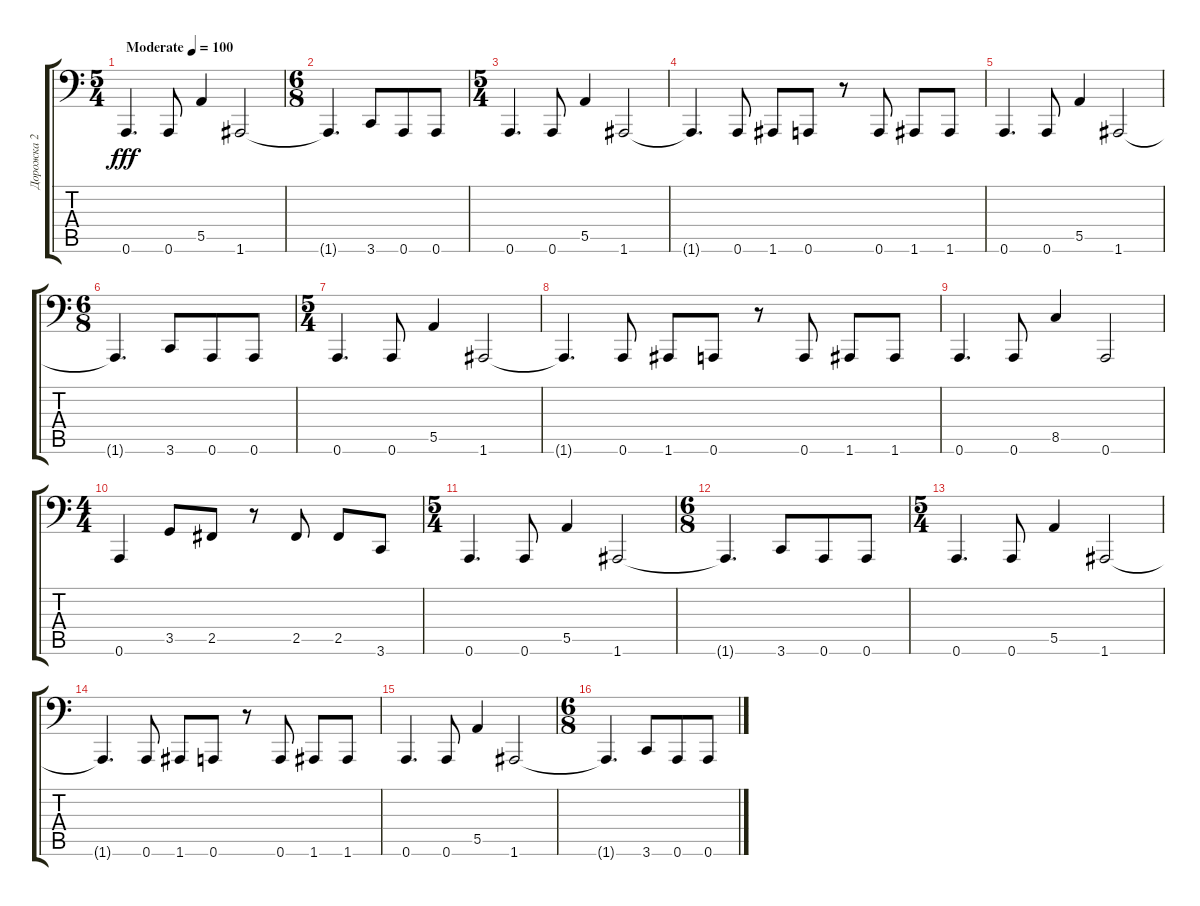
\track ("Дорожка 2" "Дорожка 2") {instrument slapbass2}
\staff {score tabs}
\tuning (B2 Gb2 D2 A1 E1 A0) {hide}
\ts (5 4)
\tempo (100 "Moderate")
\clef f4
\ks c
0.6.4{d dy fff instrument slapbass2} 0.6.8 5.5.4 1.6.2 |
\ts (6 8)
1.6{t}.4{d} 3.6.8 0.6.8 0.6.8 |
\ts (5 4)
0.6.4{d} 0.6.8 5.5.4 1.6.2 |
1.6{t}.4{d} 0.6.8 1.6.8 0.6.8 r.8 0.6.8 1.6.8 1.6.8 |
0.6.4{d} 0.6.8 5.5.4 1.6.2 |
\ts (6 8)
1.6{t}.4{d} 3.6.8 0.6.8 0.6.8 |
\ts (5 4)
0.6.4{d} 0.6.8 5.5.4 1.6.2 |
1.6{t}.4{d} 0.6.8 1.6.8 0.6.8 r.8 0.6.8 1.6.8 1.6.8 |
0.6.4{d} 0.6.8 8.5.4 0.6.2 |
\ts (4 4)
0.6.4 3.5.8 2.5.8 r.8 2.5.8 2.5.8 3.6.8 |
\ts (5 4)
0.6.4{d} 0.6.8 5.5.4 1.6.2 |
\ts (6 8)
1.6{t}.4{d} 3.6.8 0.6.8 0.6.8 |
\ts (5 4)
0.6.4{d} 0.6.8 5.5.4 1.6.2 |
1.6{t}.4{d} 0.6.8 1.6.8 0.6.8 r.8 0.6.8 1.6.8 1.6.8 |
0.6.4{d} 0.6.8 5.5.4 1.6.2 |
\ts (6 8)
1.6{t}.4{d} 3.6.8 0.6.8 0.6.8
